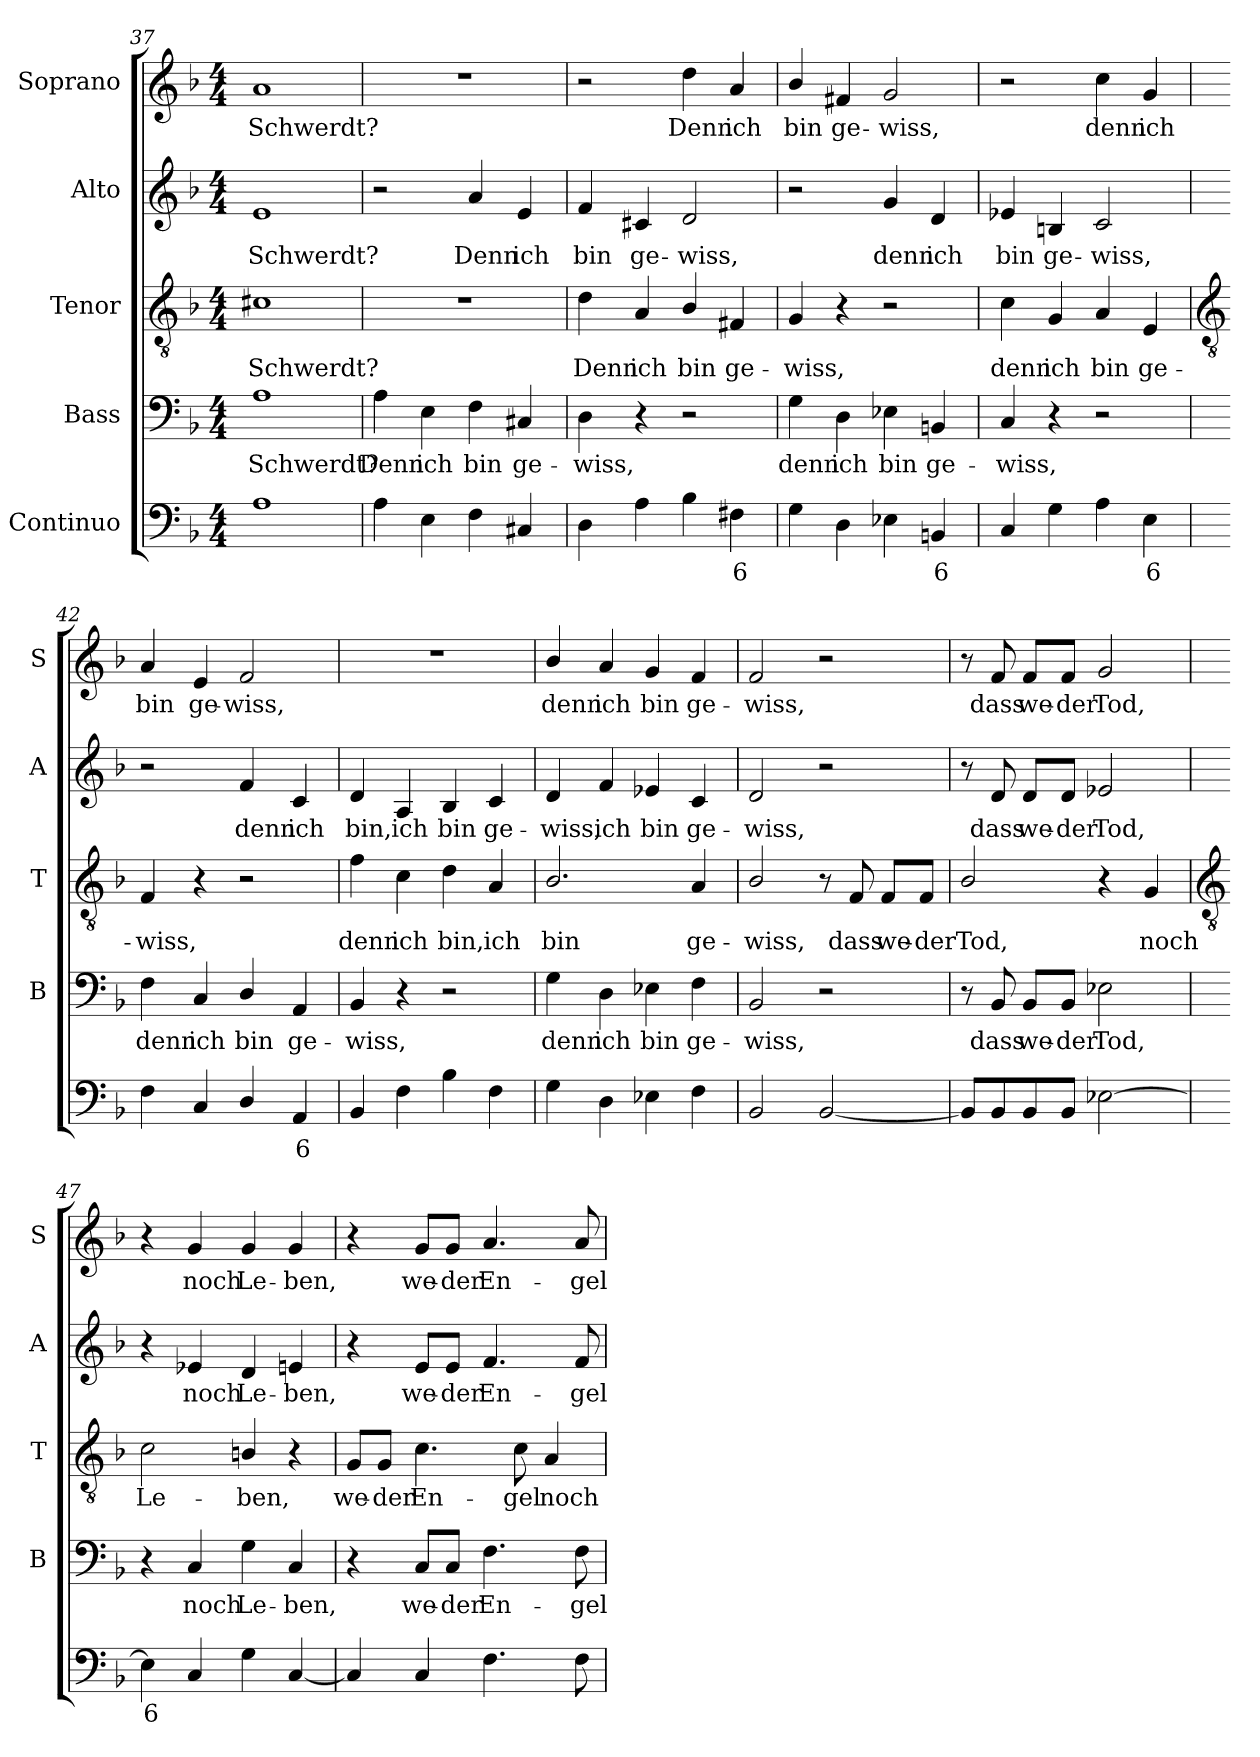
**kern	**text	**kern	**text	**kern	**text	**kern	**text	**kern	**text
*part5	*part5	*part4	*part4	*part3	*part3	*part2	*part2	*part1	*part1
*staff5	*staff5	*staff4	*staff4	*staff3	*staff3	*staff2	*staff2	*staff1	*staff1
*I"Continuo	*	*I"Bass	*	*I"Tenor	*	*I"Alto	*	*I"Soprano	*
*	*	*I'B	*	*I'T	*	*I'A	*	*I'S	*
!!LO:LB:g=z
*clefF4	*	*clefF4	*	*clefGv2	*	*clefG2	*	*clefG2	*
*k[b-]	*	*k[b-]	*	*k[b-]	*	*k[b-]	*	*k[b-]	*
*F:	*	*F:	*	*F:	*	*F:	*	*F:	*
*M4/4	*	*M4/4	*	*M4/4	*	*M4/4	*	*M4/4	*
=37	=37	=37	=37	=37	=37	=37	=37	=37	=37
!	!	!	!LO:LY:b	!	!LO:LY:b	!	!LO:LY:b	!	!LO:LY:b
1A	.	1A	Schwerdt?	1c#X	Schwerdt?	1e	Schwerdt?	1a	Schwerdt?
=38	=38	=38	=38	=38	=38	=38	=38	=38	=38
!	!	!	!LO:LY:b	!	!	!	!	!	!
4A	.	4A	Denn	1r	.	2r	.	1r	.
!	!	!	!LO:LY:b	!	!	!	!	!	!
4E	.	4E	ich	.	.	.	.	.	.
!	!	!	!LO:LY:b	!	!	!	!LO:LY:b	!	!
4F	.	4F	bin	.	.	4a	Denn	.	.
!	!	!	!LO:LY:b	!	!	!	!LO:LY:b	!	!
4C#X	.	4C#X	ge-	.	.	4e	ich	.	.
=39	=39	=39	=39	=39	=39	=39	=39	=39	=39
!	!	!	!LO:LY:b	!	!LO:LY:b	!	!LO:LY:b	!	!
4D	.	4D	-wiss,	4d	Denn	4f	bin	2r	.
!	!	!	!	!	!LO:LY:b	!	!LO:LY:b	!	!
4A	.	4r	.	4A	ich	4c#X	ge-	.	.
!	!	!	!	!	!LO:LY:b	!	!LO:LY:b	!	!LO:LY:b
4B-	.	2r	.	4B-/	bin	2d	-wiss,	4dd	Denn
!	!LO:LY:b	!	!	!	!LO:LY:b	!	!	!	!LO:LY:b
4F#X	6	.	.	4F#X	ge-	.	.	4a	ich
=40	=40	=40	=40	=40	=40	=40	=40	=40	=40
!	!	!	!LO:LY:b	!	!LO:LY:b	!	!	!	!LO:LY:b
4G	.	4G	denn	4G	-wiss,	2r	.	4b-/	bin
!	!	!	!LO:LY:b	!	!	!	!	!	!LO:LY:b
4D	.	4D	ich	4r	.	.	.	4f#X	ge-
!	!	!	!LO:LY:b	!	!	!	!LO:LY:b	!	!LO:LY:b
4E-X	.	4E-X	bin	2r	.	4g	denn	2g	-wiss,
!	!LO:LY:b	!	!LO:LY:b	!	!	!	!LO:LY:b	!	!
4BBn	6	4BBn	ge-	.	.	4d	ich	.	.
=41	=41	=41	=41	=41	=41	=41	=41	=41	=41
!	!	!	!LO:LY:b	!	!LO:LY:b	!	!LO:LY:b	!	!
4C	.	4C	-wiss,	4c	denn	4e-X	bin	2r	.
!	!	!	!	!	!LO:LY:b	!	!LO:LY:b	!	!
4G	.	4r	.	4G	ich	4Bn	ge-	.	.
!	!	!	!	!	!LO:LY:b	!	!LO:LY:b	!	!LO:LY:b
4A	.	2r	.	4A	bin	2c	-wiss,	4cc	denn
!	!LO:LY:b	!	!	!	!LO:LY:b	!	!	!	!LO:LY:b
4E	6	.	.	4E	ge-	.	.	4g	ich
!!LO:LB:g=z
=42	=42	=42	=42	=42	=42	=42	=42	=42	=42
*	*	*	*	*clefGv2	*	*	*	*	*
!	!	!	!LO:LY:b	!	!LO:LY:b	!	!	!	!LO:LY:b
4F	.	4F	denn	4F	-wiss,	2r	.	4a	bin
!	!	!	!LO:LY:b	!	!	!	!	!	!LO:LY:b
4C	.	4C	ich	4r	.	.	.	4e	ge-
!	!	!	!LO:LY:b	!	!	!	!LO:LY:b	!	!LO:LY:b
4D/	.	4D/	bin	2r	.	4f	denn	2f	-wiss,
!	!LO:LY:b	!	!LO:LY:b	!	!	!	!LO:LY:b	!	!
4AA	6	4AA	ge-	.	.	4c	ich	.	.
=43	=43	=43	=43	=43	=43	=43	=43	=43	=43
!	!	!	!LO:LY:b	!	!LO:LY:b	!	!LO:LY:b	!	!
4BB-	.	4BB-	-wiss,	4f	denn	4d	bin,	1r	.
!	!	!	!	!	!LO:LY:b	!	!LO:LY:b	!	!
4F	.	4r	.	4c	ich	4A	ich	.	.
!	!	!	!	!	!LO:LY:b	!	!LO:LY:b	!	!
4B-	.	2r	.	4d	bin,	4B-	bin	.	.
!	!	!	!	!	!LO:LY:b	!	!LO:LY:b	!	!
4F	.	.	.	4A	ich	4c	ge-	.	.
=44	=44	=44	=44	=44	=44	=44	=44	=44	=44
!	!	!	!LO:LY:b	!	!LO:LY:b	!	!LO:LY:b	!	!LO:LY:b
4G	.	4G	denn	2.B-/	bin	4d	-wiss,	4b-/	denn
!	!	!	!LO:LY:b	!	!	!	!LO:LY:b	!	!LO:LY:b
4D	.	4D	ich	.	.	4f	ich	4a	ich
!	!	!	!LO:LY:b	!	!	!	!LO:LY:b	!	!LO:LY:b
4E-X	.	4E-X	bin	.	.	4e-X	bin	4g	bin
!	!	!	!LO:LY:b	!	!LO:LY:b	!	!LO:LY:b	!	!LO:LY:b
4F	.	4F	ge-	4A	ge-	4c	ge-	4f	ge-
=45	=45	=45	=45	=45	=45	=45	=45	=45	=45
!	!	!	!LO:LY:b	!	!LO:LY:b	!	!LO:LY:b	!	!LO:LY:b
2BB-	.	2BB-	-wiss,	2B-/	-wiss,	2d	-wiss,	2f	-wiss,
[2BB-	.	2r	.	8r	.	2r	.	2r	.
!	!	!	!	!	!LO:LY:b	!	!	!	!
.	.	.	.	8F	dass	.	.	.	.
!	!	!	!	!	!LO:LY:b	!	!	!	!
.	.	.	.	8F/L	we-	.	.	.	.
!	!	!	!	!	!LO:LY:b	!	!	!	!
.	.	.	.	8F/J	-der	.	.	.	.
=46	=46	=46	=46	=46	=46	=46	=46	=46	=46
!	!	!	!	!	!LO:LY:b	!	!	!	!
8BB-L]	.	8r	.	2B-/	Tod,	8r	.	8r	.
!	!	!	!LO:LY:b	!	!	!	!LO:LY:b	!	!LO:LY:b
8BB-	.	8BB-	dass	.	.	8d	dass	8f	dass
!	!	!	!LO:LY:b	!	!	!	!LO:LY:b	!	!LO:LY:b
8BB-	.	8BB-/L	we-	.	.	8d/L	we-	8f/L	we-
!	!	!	!LO:LY:b	!	!	!	!LO:LY:b	!	!LO:LY:b
8BB-J	.	8BB-/J	-der	.	.	8d/J	-der	8f/J	-der
!	!	!	!LO:LY:b	!	!	!	!LO:LY:b	!	!LO:LY:b
[2E-X	.	2E-X	Tod,	4r	.	2e-X	Tod,	2g	Tod,
!	!	!	!	!	!LO:LY:b	!	!	!	!
.	.	.	.	4G	noch	.	.	.	.
!!LO:LB:g=z
=47	=47	=47	=47	=47	=47	=47	=47	=47	=47
*	*	*	*	*clefGv2	*	*	*	*	*
!	!LO:LY:b	!	!	!	!LO:LY:b	!	!	!	!
4E-]	6	4r	.	2c	Le-	4r	.	4r	.
!	!	!	!LO:LY:b	!	!	!	!LO:LY:b	!	!LO:LY:b
4C	.	4C	noch	.	.	4e-X	noch	4g	noch
!	!	!	!LO:LY:b	!	!LO:LY:b	!	!LO:LY:b	!	!LO:LY:b
4G	.	4G	Le-	4Bn/	-ben,	4d	Le-	4g	Le-
!	!	!	!LO:LY:b	!	!	!	!LO:LY:b	!	!LO:LY:b
[4C	.	4C	-ben,	4r	.	4en	-ben,	4g	-ben,
=48	=48	=48	=48	=48	=48	=48	=48	=48	=48
!	!	!	!	!	!LO:LY:b	!	!	!	!
4C]	.	4r	.	8G/L	we-	4r	.	4r	.
!	!	!	!	!	!LO:LY:b	!	!	!	!
.	.	.	.	8G/J	-der	.	.	.	.
!	!	!	!LO:LY:b	!	!LO:LY:b	!	!LO:LY:b	!	!LO:LY:b
4C	.	8C/L	we-	4.c	En-	8e/L	we-	8g/L	we-
!	!	!	!LO:LY:b	!	!	!	!LO:LY:b	!	!LO:LY:b
.	.	8C/J	-der	.	.	8e/J	-der	8g/J	-der
!	!	!	!LO:LY:b	!	!	!	!LO:LY:b	!	!LO:LY:b
4.F	.	4.F	En-	.	.	4.f	En-	4.a	En-
!	!	!	!	!	!LO:LY:b	!	!	!	!
.	.	.	.	8c	-gel	.	.	.	.
!	!	!	!	!	!LO:LY:b	!	!	!	!
.	.	.	.	4A	noch	.	.	.	.
!	!	!	!LO:LY:b	!	!	!	!LO:LY:b	!	!LO:LY:b
8F	.	8F	-gel	.	.	8f	-gel	8a	-gel
=	=	=	=	=	=	=	=	=	=
*-	*-	*-	*-	*-	*-	*-	*-	*-	*-
